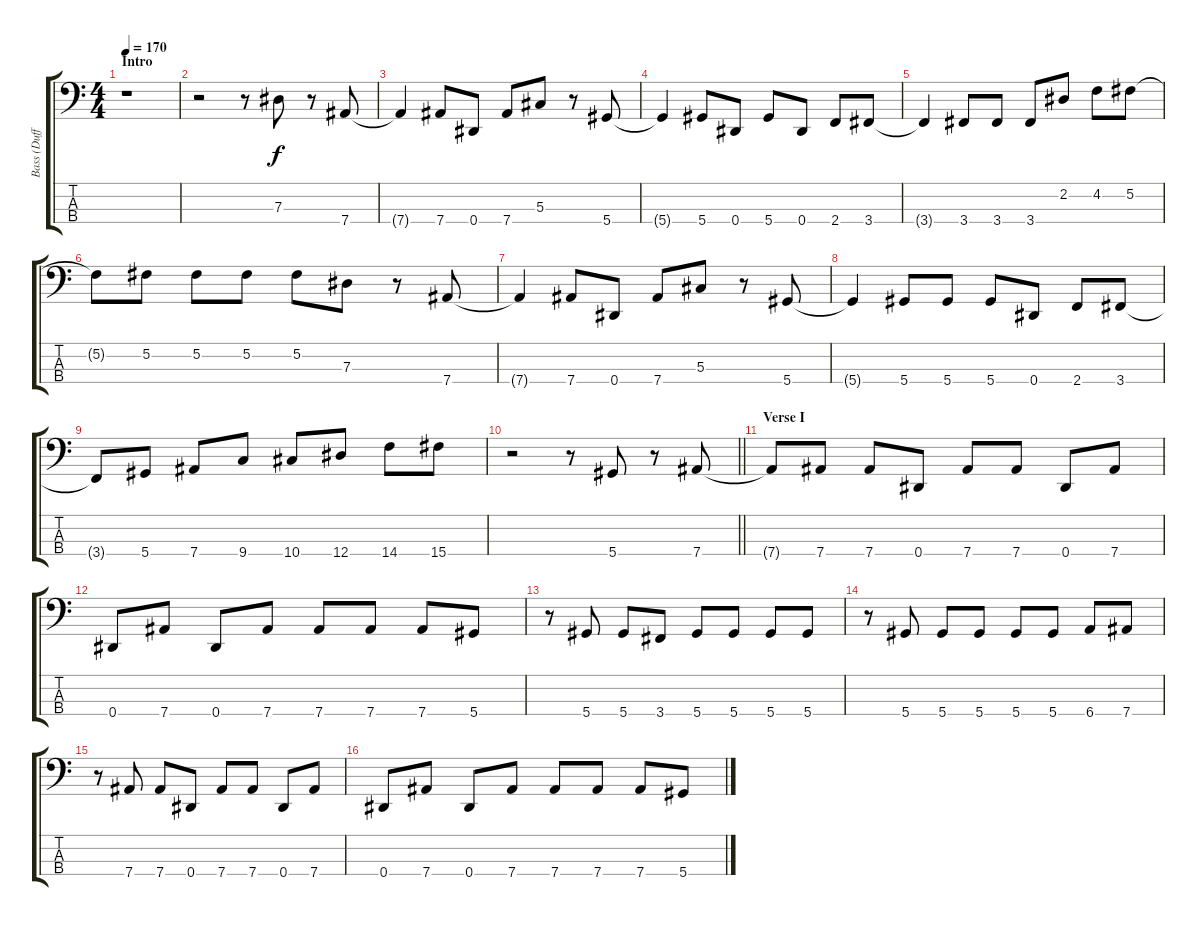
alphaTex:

\track ("Bass (Duff)" "Bass (Duff") {instrument electricbasspick}
\staff {score tabs}
\tuning (Gb2 Db2 Ab1 Eb1) {hide}
\ts (4 4)
\section ("" "Intro")
\tempo 170
\clef f4
\ks c
r.1{dy f instrument electricbasspick} |
r.2 r.8 7.3.8 r.8 7.4.8 |
7.4{t}.4 7.4.8 0.4.8 7.4.8 5.3.8 r.8 5.4.8 |
5.4{t}.4 5.4.8 0.4.8 5.4.8 0.4.8 2.4.8 3.4.8 |
3.4{t}.4 3.4.8 3.4.8 3.4.8 2.2.8 4.2.8 5.2.8 |
5.2{t}.8 5.2.8 5.2.8 5.2.8 5.2.8 7.3.8 r.8 7.4.8 |
7.4{t}.4 7.4.8 0.4.8 7.4.8 5.3.8 r.8 5.4.8 |
5.4{t}.4 5.4.8 5.4.8 5.4.8 0.4.8 2.4.8 3.4.8 |
3.4{t}.8 5.4.8 7.4.8 9.4.8 10.4.8 12.4.8 14.4.8 15.4.8 |
\barLineRight lightlight
r.2 r.8 5.4.8 r.8 7.4.8 |
\section ("" "Verse I")
7.4{t}.8 7.4.8 7.4.8 0.4.8 7.4.8 7.4.8 0.4.8 7.4.8 |
0.4.8 7.4.8 0.4.8 7.4.8 7.4.8 7.4.8 7.4.8 5.4.8 |
r.8 5.4.8 5.4.8 3.4.8 5.4.8 5.4.8 5.4.8 5.4.8 |
r.8 5.4.8 5.4.8 5.4.8 5.4.8 5.4.8 6.4.8 7.4.8 |
r.8 7.4.8 7.4.8 0.4.8 7.4.8 7.4.8 0.4.8 7.4.8 |
0.4.8 7.4.8 0.4.8 7.4.8 7.4.8 7.4.8 7.4.8 5.4.8
